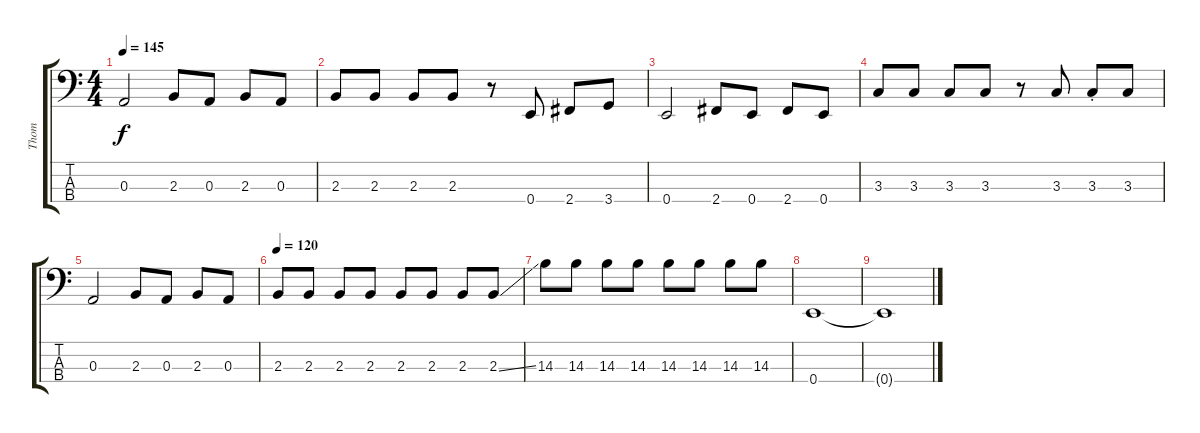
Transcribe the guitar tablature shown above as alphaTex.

\track ("Thom" "Thom") {instrument electricbasspick}
\staff {score tabs}
\tuning (G2 D2 A1 E1) {hide}
\ts (4 4)
\tempo 145
\clef f4
\ks c
0.3.2{dy f} 2.3.8 0.3.8 2.3.8 0.3.8 |
2.3.8 2.3.8 2.3.8 2.3.8 r.8 0.4.8 2.4.8 3.4.8 |
0.4.2 2.4.8 0.4.8 2.4.8 0.4.8 |
3.3.8 3.3.8 3.3.8 3.3.8 r.8 3.3.8 3.3{st}.8 3.3.8 |
0.3.2 2.3.8 0.3.8 2.3.8 0.3.8 |
\tempo 120
2.3.8 2.3.8 2.3.8 2.3.8 2.3.8 2.3.8 2.3.8 2.3{ss}.8 |
14.3.8 14.3.8 14.3.8 14.3.8 14.3.8 14.3.8 14.3.8 14.3.8 |
0.4.1 |
0.4{t}.1
